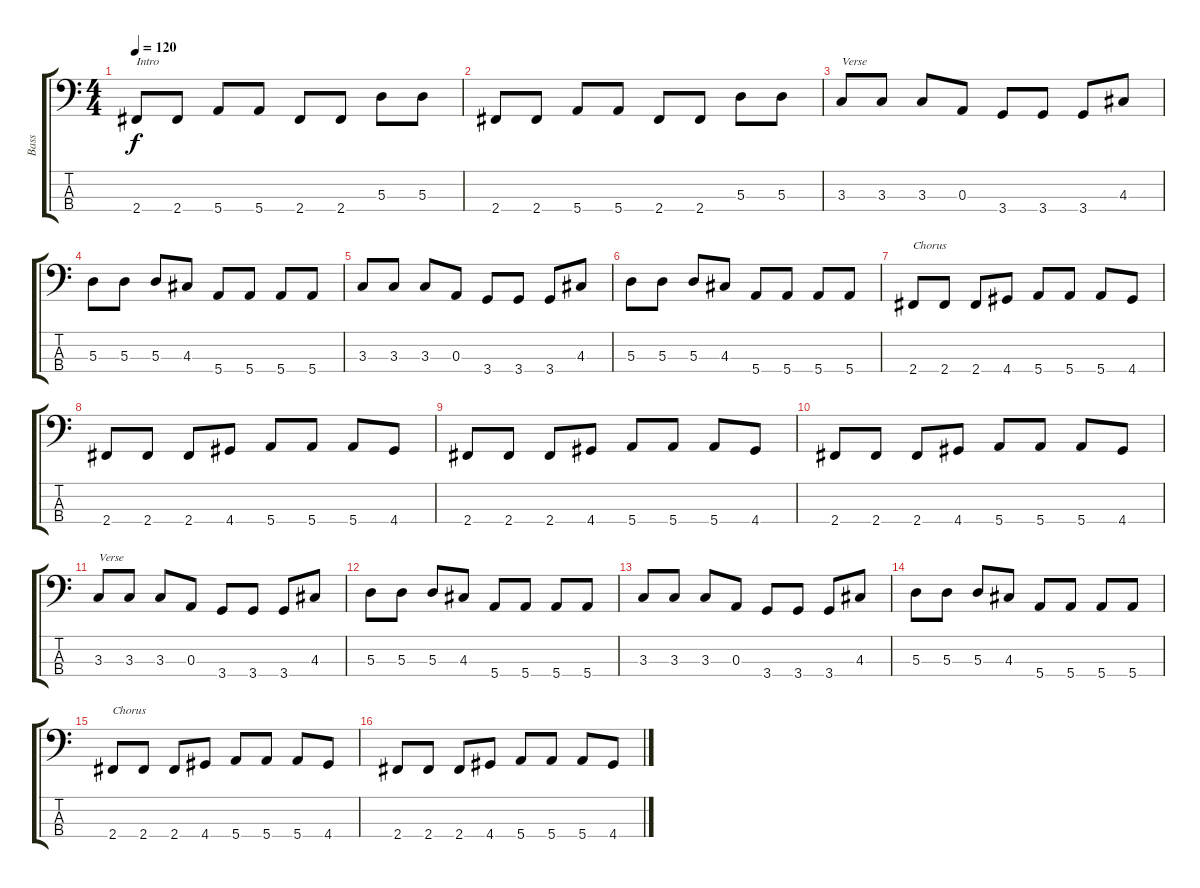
\track ("Bass" "Bass") {instrument electricbasspick}
\staff {score tabs}
\tuning (G2 D2 A1 E1) {hide}
\ts (4 4)
\tempo 120
\clef f4
\ks c
2.4.8{txt "Intro" dy f instrument electricbasspick} 2.4.8 5.4.8 5.4.8 2.4.8 2.4.8 5.3.8 5.3.8 |
2.4.8 2.4.8 5.4.8 5.4.8 2.4.8 2.4.8 5.3.8 5.3.8 |
3.3.8{txt "Verse"} 3.3.8 3.3.8 0.3.8 3.4.8 3.4.8 3.4.8 4.3.8 |
5.3.8 5.3.8 5.3.8 4.3.8 5.4.8 5.4.8 5.4.8 5.4.8 |
3.3.8 3.3.8 3.3.8 0.3.8 3.4.8 3.4.8 3.4.8 4.3.8 |
5.3.8 5.3.8 5.3.8 4.3.8 5.4.8 5.4.8 5.4.8 5.4.8 |
2.4.8{txt "Chorus"} 2.4.8 2.4.8 4.4.8 5.4.8 5.4.8 5.4.8 4.4.8 |
2.4.8 2.4.8 2.4.8 4.4.8 5.4.8 5.4.8 5.4.8 4.4.8 |
2.4.8 2.4.8 2.4.8 4.4.8 5.4.8 5.4.8 5.4.8 4.4.8 |
2.4.8 2.4.8 2.4.8 4.4.8 5.4.8 5.4.8 5.4.8 4.4.8 |
3.3.8{txt "Verse"} 3.3.8 3.3.8 0.3.8 3.4.8 3.4.8 3.4.8 4.3.8 |
5.3.8 5.3.8 5.3.8 4.3.8 5.4.8 5.4.8 5.4.8 5.4.8 |
3.3.8 3.3.8 3.3.8 0.3.8 3.4.8 3.4.8 3.4.8 4.3.8 |
5.3.8 5.3.8 5.3.8 4.3.8 5.4.8 5.4.8 5.4.8 5.4.8 |
2.4.8{txt "Chorus"} 2.4.8 2.4.8 4.4.8 5.4.8 5.4.8 5.4.8 4.4.8 |
2.4.8 2.4.8 2.4.8 4.4.8 5.4.8 5.4.8 5.4.8 4.4.8
